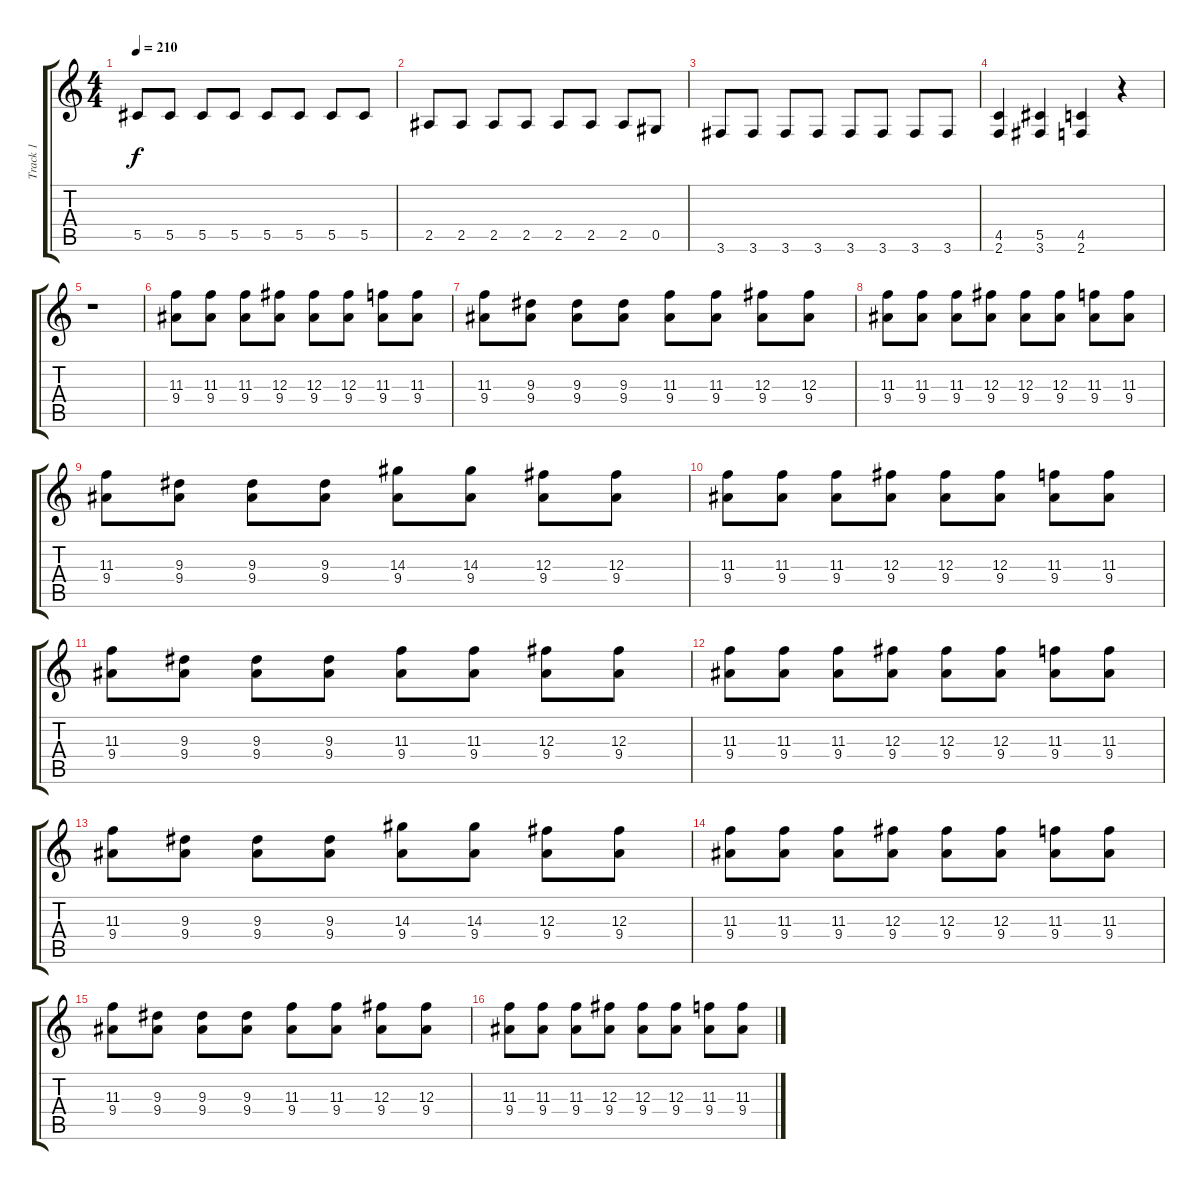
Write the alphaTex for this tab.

\track ("Track 1" "Track 1") {instrument distortionguitar}
\staff {score tabs}
\tuning (Eb4 Bb3 Gb3 Db3 Ab2 Eb2) {hide}
\ts (4 4)
\tempo 210
\clef g2
\ks c
5.5.8{dy f} 5.5.8 5.5.8 5.5.8 5.5.8 5.5.8 5.5.8 5.5.8 |
2.5.8 2.5.8 2.5.8 2.5.8 2.5.8 2.5.8 2.5.8 0.5.8 |
3.6.8 3.6.8 3.6.8 3.6.8 3.6.8 3.6.8 3.6.8 3.6.8 |
(4.5 2.6).4 (5.5 3.6).4 (4.5 2.6).4 r.4 |
r.1 |
(11.3 9.4).8 (11.3 9.4).8 (11.3 9.4).8 (12.3 9.4).8 (12.3 9.4).8 (12.3 9.4).8 (11.3 9.4).8 (11.3 9.4).8 |
(11.3 9.4).8 (9.3 9.4).8 (9.3 9.4).8 (9.3 9.4).8 (11.3 9.4).8 (11.3 9.4).8 (12.3 9.4).8 (12.3 9.4).8 |
(11.3 9.4).8 (11.3 9.4).8 (11.3 9.4).8 (12.3 9.4).8 (12.3 9.4).8 (12.3 9.4).8 (11.3 9.4).8 (11.3 9.4).8 |
(11.3 9.4).8 (9.3 9.4).8 (9.3 9.4).8 (9.3 9.4).8 (14.3 9.4).8 (14.3 9.4).8 (12.3 9.4).8 (12.3 9.4).8 |
(11.3 9.4).8 (11.3 9.4).8 (11.3 9.4).8 (12.3 9.4).8 (12.3 9.4).8 (12.3 9.4).8 (11.3 9.4).8 (11.3 9.4).8 |
(11.3 9.4).8 (9.3 9.4).8 (9.3 9.4).8 (9.3 9.4).8 (11.3 9.4).8 (11.3 9.4).8 (12.3 9.4).8 (12.3 9.4).8 |
(11.3 9.4).8 (11.3 9.4).8 (11.3 9.4).8 (12.3 9.4).8 (12.3 9.4).8 (12.3 9.4).8 (11.3 9.4).8 (11.3 9.4).8 |
(11.3 9.4).8 (9.3 9.4).8 (9.3 9.4).8 (9.3 9.4).8 (14.3 9.4).8 (14.3 9.4).8 (12.3 9.4).8 (12.3 9.4).8 |
(11.3 9.4).8 (11.3 9.4).8 (11.3 9.4).8 (12.3 9.4).8 (12.3 9.4).8 (12.3 9.4).8 (11.3 9.4).8 (11.3 9.4).8 |
(11.3 9.4).8 (9.3 9.4).8 (9.3 9.4).8 (9.3 9.4).8 (11.3 9.4).8 (11.3 9.4).8 (12.3 9.4).8 (12.3 9.4).8 |
(11.3 9.4).8 (11.3 9.4).8 (11.3 9.4).8 (12.3 9.4).8 (12.3 9.4).8 (12.3 9.4).8 (11.3 9.4).8 (11.3 9.4).8
